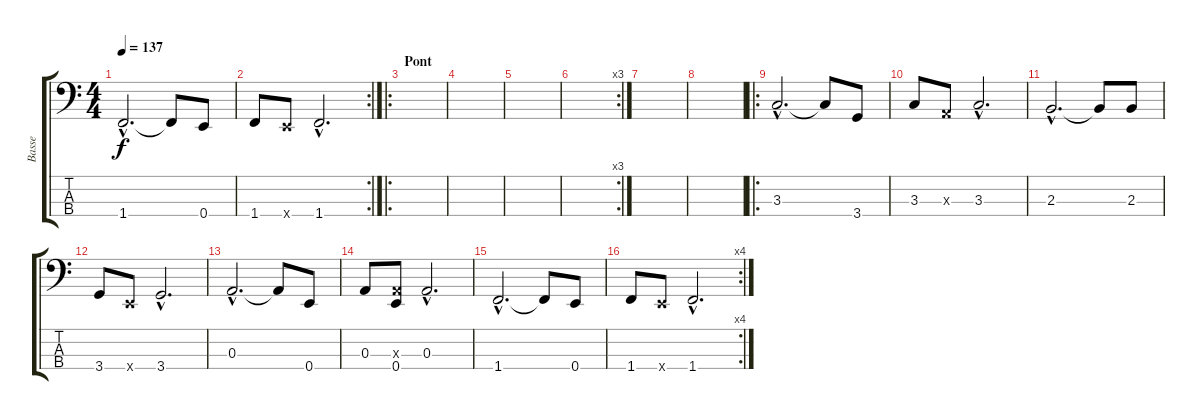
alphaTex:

\track ("Basse" "Basse") {instrument electricbassfinger}
\staff {score tabs}
\tuning (G2 D2 A1 E1) {hide}
\ts (4 4)
\tempo 137
\clef f4
\ks c
1.4{hac}.2{d dy f} 1.4{t}.8 0.4.8 |
\rc 2
1.4.8 0.4{x}.8 1.4{hac}.2{d} |
\ro
\section ("" "Pont")
|
|
|
\rc 3
|
|
|
\ro
3.3{hac}.2{d} 3.3{t}.8 3.4.8 |
3.3.8 0.3{x}.8 3.3{hac}.2{d} |
2.3{hac}.2{d} 2.3{t}.8 2.3.8 |
3.4.8 0.4{x}.8 3.4{hac}.2{d} |
0.3{hac}.2{d} 0.3{t}.8 0.4.8 |
0.3.8 (0.3{x} 0.4).8 0.3{hac}.2{d} |
1.4{hac}.2{d} 1.4{t}.8 0.4.8 |
\rc 4
1.4.8 0.4{x}.8 1.4{hac}.2{d}
